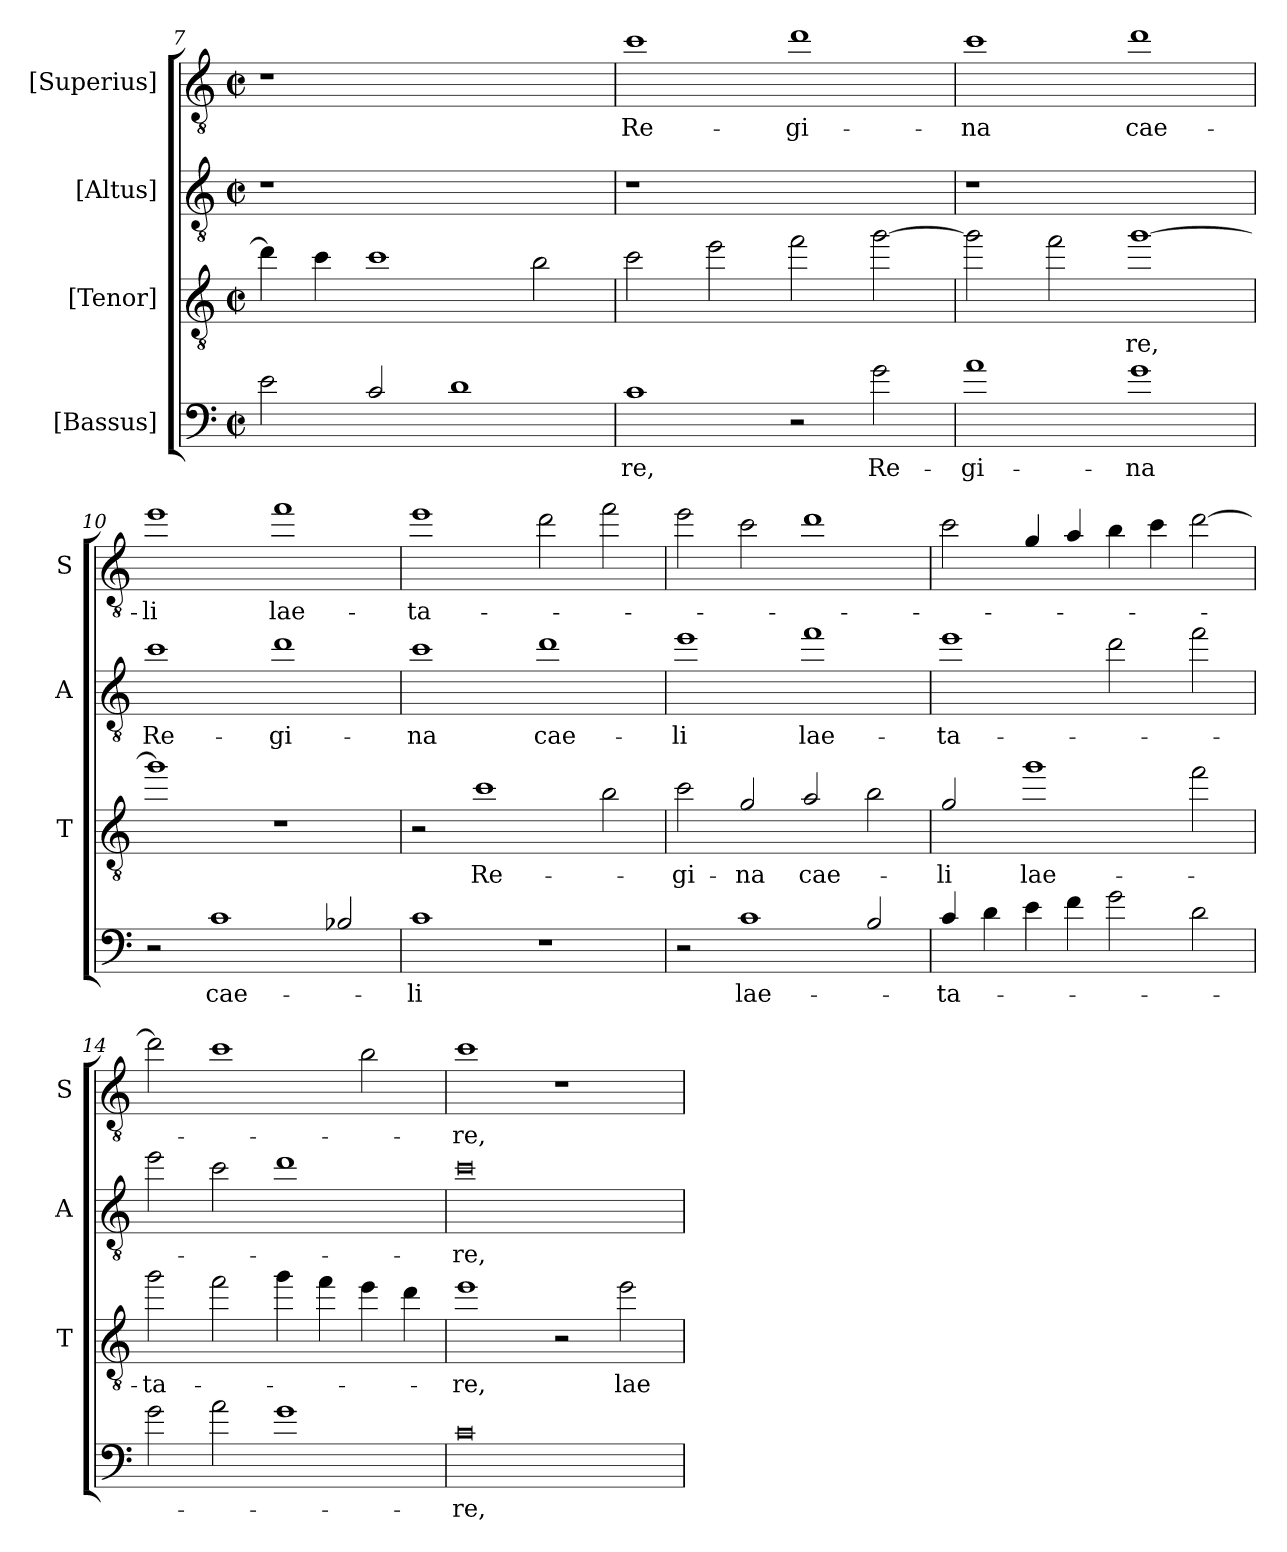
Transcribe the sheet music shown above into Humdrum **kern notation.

**kern	**text	**kern	**text	**kern	**text	**kern	**text
*part4	*part4	*part3	*part3	*part2	*part2	*part1	*part1
*staff4	*staff4	*staff3	*staff3	*staff2	*staff2	*staff1	*staff1
*I"[Bassus]	*	*I"[Tenor]	*	*I"[Altus]	*	*I"[Superius]	*
*	*	*I'T	*	*I'A	*	*I'S	*
*clefF4	*	*clefGv2	*	*clefGv2	*	*clefGv2	*
*ITrd7c12	*	*ITrd7c12	*	*ITrd7c12	*	*ITrd7c12	*
*k[]	*	*k[]	*	*k[]	*	*k[]	*
*C:	*	*C:	*	*C:	*	*C:	*
*M2/2	*	*M2/2	*	*M2/2	*	*M2/2	*
*met(c|)	*	*met(c|)	*	*met(c|)	*	*met(c|)	*
=7	=7	=7	=7	=7	=7	=7	=7
2E\	.	4d\]	.	1r	.	1r	.
.	.	4c\	.	.	.	.	.
2C/	.	1c	.	.	.	.	.
1D	.	.	.	1ryy	.	1ryy	.
.	.	2B\	.	.	.	.	.
=8	=8	=8	=8	=8	=8	=8	=8
!	!LO:LY:b	!	!	!	!	!	!LO:LY:b
1C	-re,	2c\	.	1r	.	1c	Re-
.	.	2e\	.	.	.	.	.
!	!	!	!	!	!	!	!LO:LY:b
2r	.	2f\	.	1ryy	.	1d	-gi-
!	!LO:LY:b	!	!	!	!	!	!
2G\	Re-	[2g\	.	.	.	.	.
=9	=9	=9	=9	=9	=9	=9	=9
!	!LO:LY:b	!	!	!	!	!	!LO:LY:b
1A	-gi-	2g\]	.	1r	.	1c	-na
.	.	2f\	.	.	.	.	.
!	!LO:LY:b	!	!LO:LY:b	!	!	!	!LO:LY:b
1G	-na	[1g	-re,	1ryy	.	1d	cae-
=10	=10	=10	=10	=10	=10	=10	=10
!	!	!	!	!	!LO:LY:b	!	!LO:LY:b
2r	.	1g]	.	1c	Re-	1e	-li
!	!LO:LY:b	!	!	!	!	!	!
1C	cae-	.	.	.	.	.	.
!	!	!	!	!	!LO:LY:b	!	!LO:LY:b
.	.	1r	.	1d	-gi-	1f	lae-
2BB-X/	.	.	.	.	.	.	.
=11	=11	=11	=11	=11	=11	=11	=11
!	!LO:LY:b	!	!	!	!LO:LY:b	!	!LO:LY:b
1C	-li	2r	.	1c	-na	1e	-ta-
!	!	!	!LO:LY:b	!	!	!	!
.	.	1c	Re-	.	.	.	.
!	!	!	!	!	!LO:LY:b	!	!
1r	.	.	.	1d	cae-	2d\	.
.	.	2B\	.	.	.	2f\	.
=12	=12	=12	=12	=12	=12	=12	=12
!	!	!	!LO:LY:b	!	!LO:LY:b	!	!
2r	.	2c\	-gi-	1e	-li	2e\	.
!	!LO:LY:b	!	!LO:LY:b	!	!	!	!
1C	lae-	2G/	-na	.	.	2c\	.
!	!	!	!LO:LY:b	!	!LO:LY:b	!	!
.	.	2A/	cae-	1f	lae-	1d	.
2BB/	.	2B\	.	.	.	.	.
=13	=13	=13	=13	=13	=13	=13	=13
!	!LO:LY:b	!	!LO:LY:b	!	!LO:LY:b	!	!
4C/	-ta-	2G/	-li	1e	-ta-	2c\	.
4D\	.	.	.	.	.	.	.
!	!	!	!LO:LY:b	!	!	!	!
4E\	.	1g	lae-	.	.	4G/	.
4F\	.	.	.	.	.	4A/	.
2G\	.	.	.	2d\	.	4B\	.
.	.	.	.	.	.	4c\	.
2D\	.	2f\	.	2f\	.	[2d\	.
!!LO:LB:g=z
=14	=14	=14	=14	=14	=14	=14	=14
!	!	!	!LO:LY:b	!	!	!	!
2G\	.	2g\	-ta-	2e\	.	2d\]	.
2A\	.	2f\	.	2c\	.	1c	.
1G	.	4g\	.	1d	.	.	.
.	.	4f\	.	.	.	.	.
.	.	4e\	.	.	.	2B\	.
.	.	4d\	.	.	.	.	.
=15	=15	=15	=15	=15	=15	=15	=15
!	!LO:LY:b	!	!LO:LY:b	!	!LO:LY:b	!	!LO:LY:b
0C	-re,	1e	-re,	0c	-re,	1c	-re,
.	.	2r	.	.	.	1r	.
!	!	!	!LO:LY:b	!	!	!	!
.	.	2e\	lae-	.	.	.	.
=	=	=	=	=	=	=	=
*-	*-	*-	*-	*-	*-	*-	*-
